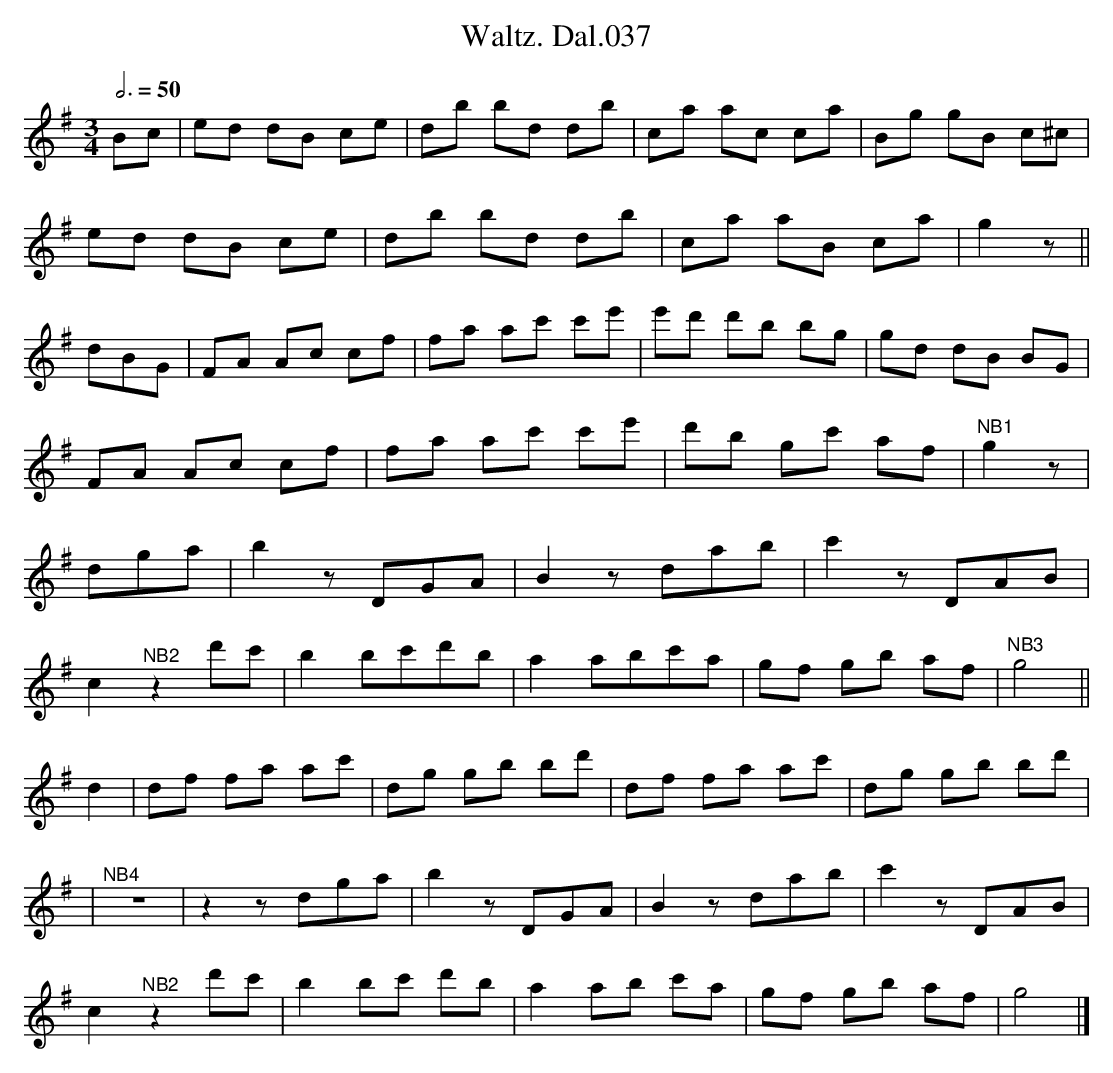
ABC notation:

X:1
T:Waltz. Dal.037
M:3/4
L:1/8
Q:3/4=50
K:G
Bc|ed dB ce|db bd db|ca ac ca|Bg gB c^c|
ed dB ce|db bd db|ca aB ca|g2z||
dBG|FA Ac cf|fa ac' c'e'|e'd' d'b bg|gd dB BG|
FA Ac cf|fa ac' c'e'|d'b gc' af|"^NB1"g2z|
dga|b2z DGA|B2z dab|c'2z DAB|
c2"^NB2"z2 d'c'|b2 bc'd'b|a2 abc'a|gf gb af|"NB3"g4||
d2|df fa ac'|dg gb bd'|df fa ac'|dg gb bd'|
|"^NB4"Z|z2z dga|b2z DGA|B2z dab|c'2z DAB|
c2"^NB2"z2 d'c'|b2 bc' d'b|a2 ab c'a|gf gb af|g4|]
